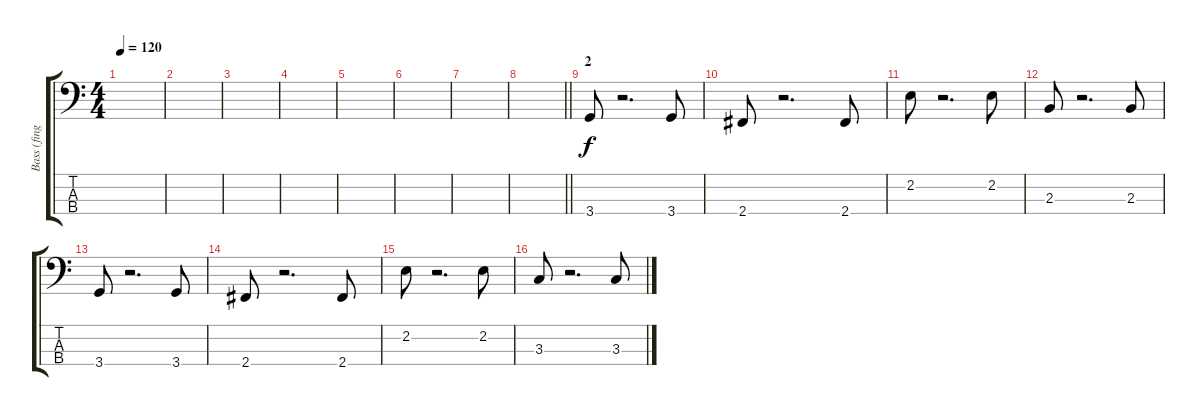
\track ("Bass (finger)" "Bass (fing") {instrument electricbassfinger}
\staff {score tabs}
\tuning (G2 D2 A1 E1) {hide}
\ts (4 4)
\tempo 120
\clef f4
\ks c
|
|
|
|
|
|
|
\barLineRight lightlight
|
\section ("" "2")
3.4.8 r.2{d} 3.4.8 |
2.4.8 r.2{d} 2.4.8 |
2.2.8 r.2{d} 2.2.8 |
2.3.8 r.2{d} 2.3.8 |
3.4.8 r.2{d} 3.4.8 |
2.4.8 r.2{d} 2.4.8 |
2.2.8 r.2{d} 2.2.8 |
3.3.8 r.2{d} 3.3.8
